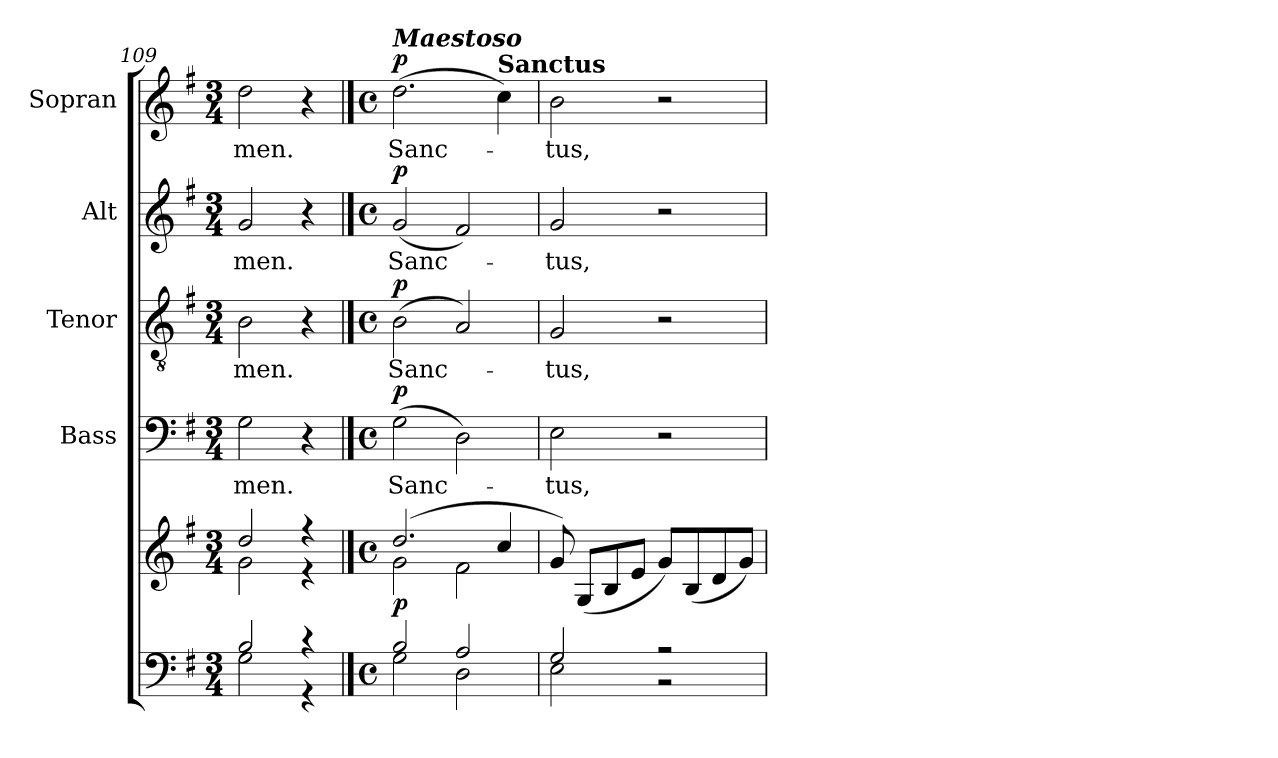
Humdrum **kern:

**kern	**kern	**dynam	**kern	**text	**dynam	**kern	**text	**dynam	**kern	**text	**dynam	**kern	**text	**dynam
*part5	*part5	*part5	*part4	*part4	*part4	*part3	*part3	*part3	*part2	*part2	*part2	*part1	*part1	*part1
*staff6	*staff5	*staff5/6	*staff4	*staff4	*staff4	*staff3	*staff3	*staff3	*staff2	*staff2	*staff2	*staff1	*staff1	*staff1
*	*	*	*I"Bass	*	*	*I"Tenor	*	*	*I"Alt	*	*	*I"Sopran	*	*
*	*	*	*I'B.	*	*	*I'T.	*	*	*I'A.	*	*	*I'S.	*	*
*clefF4	*clefG2	*	*clefF4	*	*	*clefGv2	*	*	*clefG2	*	*	*clefG2	*	*
*k[f#]	*k[f#]	*	*k[f#]	*	*	*k[f#]	*	*	*k[f#]	*	*	*k[f#]	*	*
*G:	*G:	*	*G:	*	*	*G:	*	*	*G:	*	*	*G:	*	*
*M3/4	*M3/4	*	*M3/4	*	*	*M3/4	*	*	*M3/4	*	*	*M3/4	*	*
=109	=109	=109	=109	=109	=109	=109	=109	=109	=109	=109	=109	=109	=109	=109
*^	*^	*	*	*	*	*	*	*	*	*	*	*	*	*
!	!	!	!	!	!	!LO:LY:b	!	!	!LO:LY:b	!	!	!LO:LY:b	!	!	!LO:LY:b	!
2B/	2G\	2dd/	2g\	.	2G\	-men.	.	2B\	-men.	.	2g/	-men.	.	2dd\	-men.	.
4r	4r	4r	4r	.	4r	.	.	4r	.	.	4r	.	.	4r	.	.
!!LO:PB:g=z
==110	==110	==110	==110	==110	==110	==110	==110	==110	==110	==110	==110	==110	==110	==110	==110	==110
*M4/4	*	*M4/4	*	*	*M4/4	*	*	*M4/4	*	*	*M4/4	*	*	*M4/4	*	*
*met(c)	*	*met(c)	*	*	*met(c)	*	*	*met(c)	*	*	*met(c)	*	*	*met(c)	*	*
!	!	!	!	!	!	!	!	!	!	!	!	!	!	!LO:TX:a:Bi:t=Maestoso	!	!
!	!	!	!	!LO:DY:b	!	!LO:LY:b	!LO:DY:a	!	!LO:LY:b	!LO:DY:a	!	!LO:LY:b	!LO:DY:a	!	!LO:LY:b	!LO:DY:a
2B/	2G\	(2.dd/	2g\	p	(>2G\	Sanc-	p	(>2B\	Sanc-	p	(<2g/	Sanc-	p	(>2.dd\	Sanc-	p
2A/	2D\	.	2f#\	.	2D\)	.	.	2A/)	.	.	2f#/)	.	.	.	.	.
!	!	!	!	!	!	!	!	!	!	!	!	!	!	!LO:TX:a:B:t=Sanctus	!	!
.	.	4cc/	.	.	.	.	.	.	.	.	.	.	.	4cc\)	.	.
*	*	*v	*v	*	*	*	*	*	*	*	*	*	*	*	*	*
=111	=111	=111	=111	=111	=111	=111	=111	=111	=111	=111	=111	=111	=111	=111	=111
!	!	!	!	!	!LO:LY:b	!	!	!LO:LY:b	!	!	!LO:LY:b	!	!	!LO:LY:b	!
2G/	2E\	8g/)	.	2E\	-tus,	.	2G/	-tus,	.	2g/	-tus,	.	2b\	-tus,	.
.	.	(<8G/L	.	.	.	.	.	.	.	.	.	.	.	.	.
.	.	8B/	.	.	.	.	.	.	.	.	.	.	.	.	.
.	.	8e/J	.	.	.	.	.	.	.	.	.	.	.	.	.
2r	2r	8g/L)	.	2r	.	.	2r	.	.	2r	.	.	2r	.	.
.	.	(<8B/	.	.	.	.	.	.	.	.	.	.	.	.	.
.	.	8d/	.	.	.	.	.	.	.	.	.	.	.	.	.
.	.	8g/J)	.	.	.	.	.	.	.	.	.	.	.	.	.
*v	*v	*	*	*	*	*	*	*	*	*	*	*	*	*	*
=	=	=	=	=	=	=	=	=	=	=	=	=	=	=
*-	*-	*-	*-	*-	*-	*-	*-	*-	*-	*-	*-	*-	*-	*-
